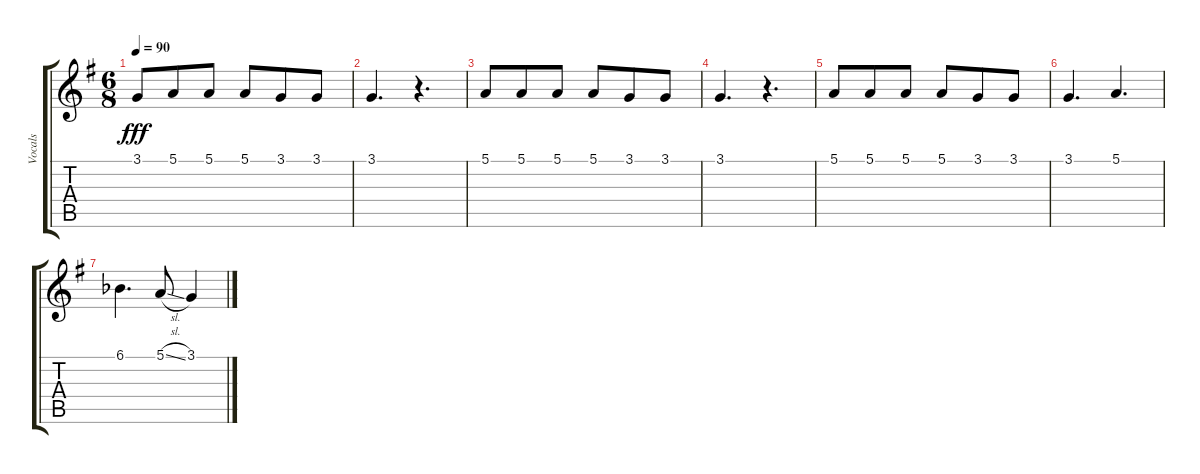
\track ("Vocals" "Vocals") {instrument voiceoohs}
\staff {score tabs}
\tuning (E4 B3 G3 D3 A2 E2) {hide}
\ts (6 8)
\tempo 90
\clef g2
\ks g
3.1.8{dy fff} 5.1.8 5.1.8 5.1.8 3.1.8 3.1.8 |
3.1.4{d} r.4{d} |
5.1.8 5.1.8 5.1.8 5.1.8 3.1.8 3.1.8 |
3.1.4{d} r.4{d} |
5.1.8 5.1.8 5.1.8 5.1.8 3.1.8 3.1.8 |
3.1.4{d} 5.1.4{d} |
6.1{acc b}.4{d} 5.1{sl}.8 3.1.4
